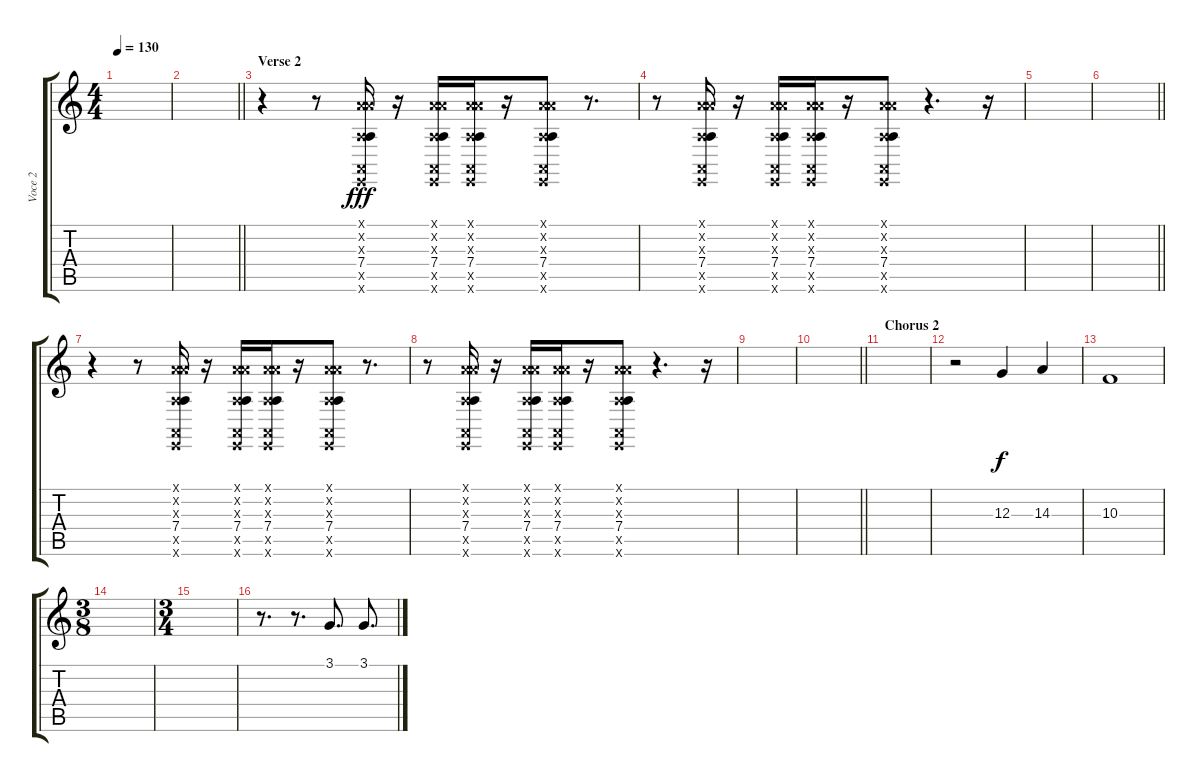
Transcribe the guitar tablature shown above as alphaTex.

\track ("Voce 2" "Voce 2") {instrument lead6voice}
\staff {score tabs}
\tuning (E4 B3 G3 D3 A2 E2) {hide}
\ts (4 4)
\tempo 130
\clef g2
\ks c
|
\barLineRight lightlight
|
\section ("" "Verse 2")
r.4 r.8 (5.1{x} 10.2{x} 2.3{x} 7.4 0.5{x} 0.6{x}).16{dy fff} r.16 (5.1{x} 10.2{x} 2.3{x} 7.4 0.5{x} 0.6{x}).16 (5.1{x} 10.2{x} 2.3{x} 7.4 0.5{x} 0.6{x}).16 r.16 (5.1{x} 10.2{x} 2.3{x} 7.4 0.5{x} 0.6{x}).8 r.8{d} |
r.8 (5.1{x} 10.2{x} 2.3{x} 7.4 0.5{x} 0.6{x}).16 r.16 (5.1{x} 10.2{x} 2.3{x} 7.4 0.5{x} 0.6{x}).16 (5.1{x} 10.2{x} 2.3{x} 7.4 0.5{x} 0.6{x}).16 r.16 (5.1{x} 10.2{x} 2.3{x} 7.4 0.5{x} 0.6{x}).8 r.4{d} r.16 |
|
\barLineRight lightlight
|
r.4 r.8 (5.1{x} 10.2{x} 2.3{x} 7.4 0.5{x} 0.6{x}).16 r.16 (5.1{x} 10.2{x} 2.3{x} 7.4 0.5{x} 0.6{x}).16 (5.1{x} 10.2{x} 2.3{x} 7.4 0.5{x} 0.6{x}).16 r.16 (5.1{x} 10.2{x} 2.3{x} 7.4 0.5{x} 0.6{x}).8 r.8{d} |
r.8 (5.1{x} 10.2{x} 2.3{x} 7.4 0.5{x} 0.6{x}).16 r.16 (5.1{x} 10.2{x} 2.3{x} 7.4 0.5{x} 0.6{x}).16 (5.1{x} 10.2{x} 2.3{x} 7.4 0.5{x} 0.6{x}).16 r.16 (5.1{x} 10.2{x} 2.3{x} 7.4 0.5{x} 0.6{x}).8 r.4{d} r.16 |
|
\barLineRight lightlight
|
\section ("" "Chorus 2")
|
r.2 12.3.4{dy f} 14.3.4 |
10.3.1 |
\ts (3 8)
|
\ts (3 4)
|
r.8{d} r.8{d} 3.1.8{d} 3.1.8{d}
